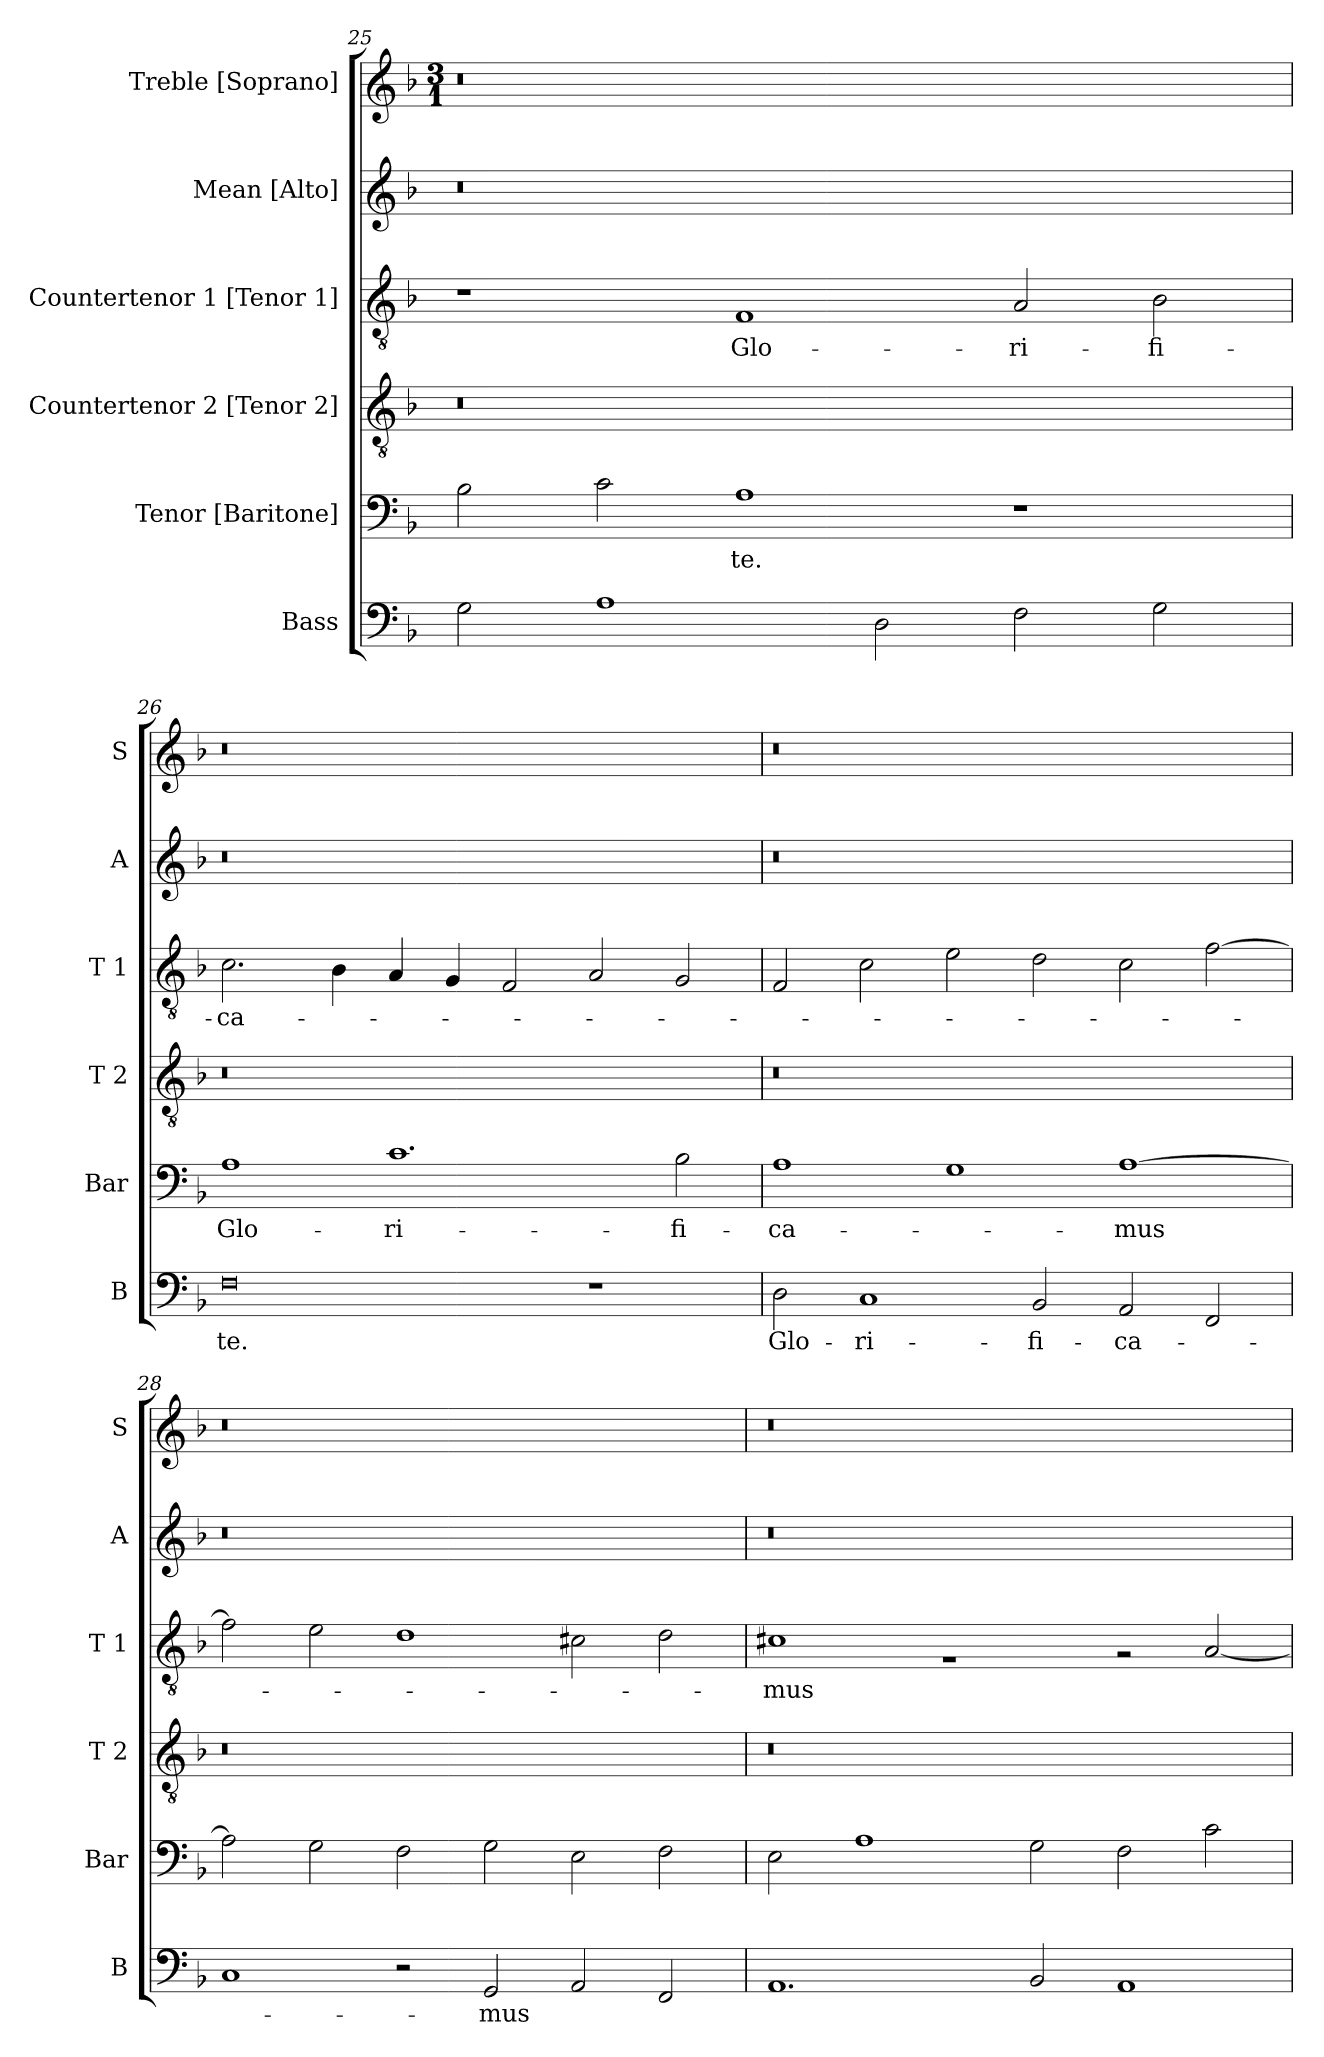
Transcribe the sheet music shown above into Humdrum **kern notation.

**kern	**text	**kern	**text	**kern	**kern	**text	**kern	**kern
*part6	*part6	*part5	*part5	*part4	*part3	*part3	*part2	*part1
*staff6	*staff6	*staff5	*staff5	*staff4	*staff3	*staff3	*staff2	*staff1
*I"Bass	*	*I"Tenor [Baritone]	*	*I"Countertenor 2 [Tenor 2]	*I"Countertenor 1 [Tenor 1]	*	*I"Mean [Alto]	*I"Treble [Soprano]
*I'B	*	*I'Bar	*	*I'T 2	*I'T 1	*	*I'A	*I'S
*clefF4	*	*clefF4	*	*clefGv2	*clefGv2	*	*clefG2	*clefG2
*k[b-]	*	*k[b-]	*	*k[b-]	*k[b-]	*	*k[b-]	*k[b-]
*d:	*	*d:	*	*d:	*d:	*	*d:	*d:
*	*	*	*	*	*	*	*	*M3/1
=25	=25	=25	=25	=25	=25	=25	=25	=25
2G\	.	2B-\	.	0.r	1r	.	0.r	0.r
1A	.	2c\	.	.	.	.	.	.
.	.	1A	te.	.	1F	Glo-	.	.
2D\	.	.	.	.	.	.	.	.
2F\	.	1r	.	.	2A/	-ri-	.	.
2G\	.	.	.	.	2B-\	-fi-	.	.
=26	=26	=26	=26	=26	=26	=26	=26	=26
0F	te.	1A	Glo-	0.r	2.c\	-ca-	0.r	0.r
.	.	.	.	.	4B-\	.	.	.
.	.	1.c	-ri-	.	4A/	.	.	.
.	.	.	.	.	4G/	.	.	.
.	.	.	.	.	2F/	.	.	.
1r	.	.	.	.	2A/	.	.	.
.	.	2B-\	-fi-	.	2G/	.	.	.
=27	=27	=27	=27	=27	=27	=27	=27	=27
2D\	Glo-	1A	-ca-	0.r	2F/	.	0.r	0.r
1C	-ri-	.	.	.	2c\	.	.	.
.	.	1G	.	.	2e\	.	.	.
2BB-/	-fi-	.	.	.	2d\	.	.	.
2AA/	-ca-	[1A	-mus	.	2c\	.	.	.
2FF/	.	.	.	.	[2f\	.	.	.
=28	=28	=28	=28	=28	=28	=28	=28	=28
1C	.	2A\]	.	0.r	2f\]	.	0.r	0.r
.	.	2G\	.	.	2e\	.	.	.
2r	.	2F\	.	.	1d	.	.	.
2GG/	-mus	2G\	.	.	.	.	.	.
2AA/	.	2E\	.	.	2c#X\	.	.	.
2FF/	.	2F\	.	.	2d\	.	.	.
!!LO:PB:g=z
=29	=29	=29	=29	=29	=29	=29	=29	=29
*	*	*	*	*	*^	*	*	*
1.AA	.	2E\	.	0.r	1c#X	1ryy	-mus	0.r	0.r
.	.	1A	.	.	.	.	.	.	.
.	.	.	.	.	1b-yy	1r	.	.	.
2BB-/	.	2G\	.	.	.	.	.	.	.
1AA	.	2F\	.	.	2b-/yy	2r	.	.	.
.	.	2c\	.	.	[>2A/	2ryy	.	.	.
*	*	*	*	*	*v	*v	*	*	*
=	=	=	=	=	=	=	=	=
*-	*-	*-	*-	*-	*-	*-	*-	*-
